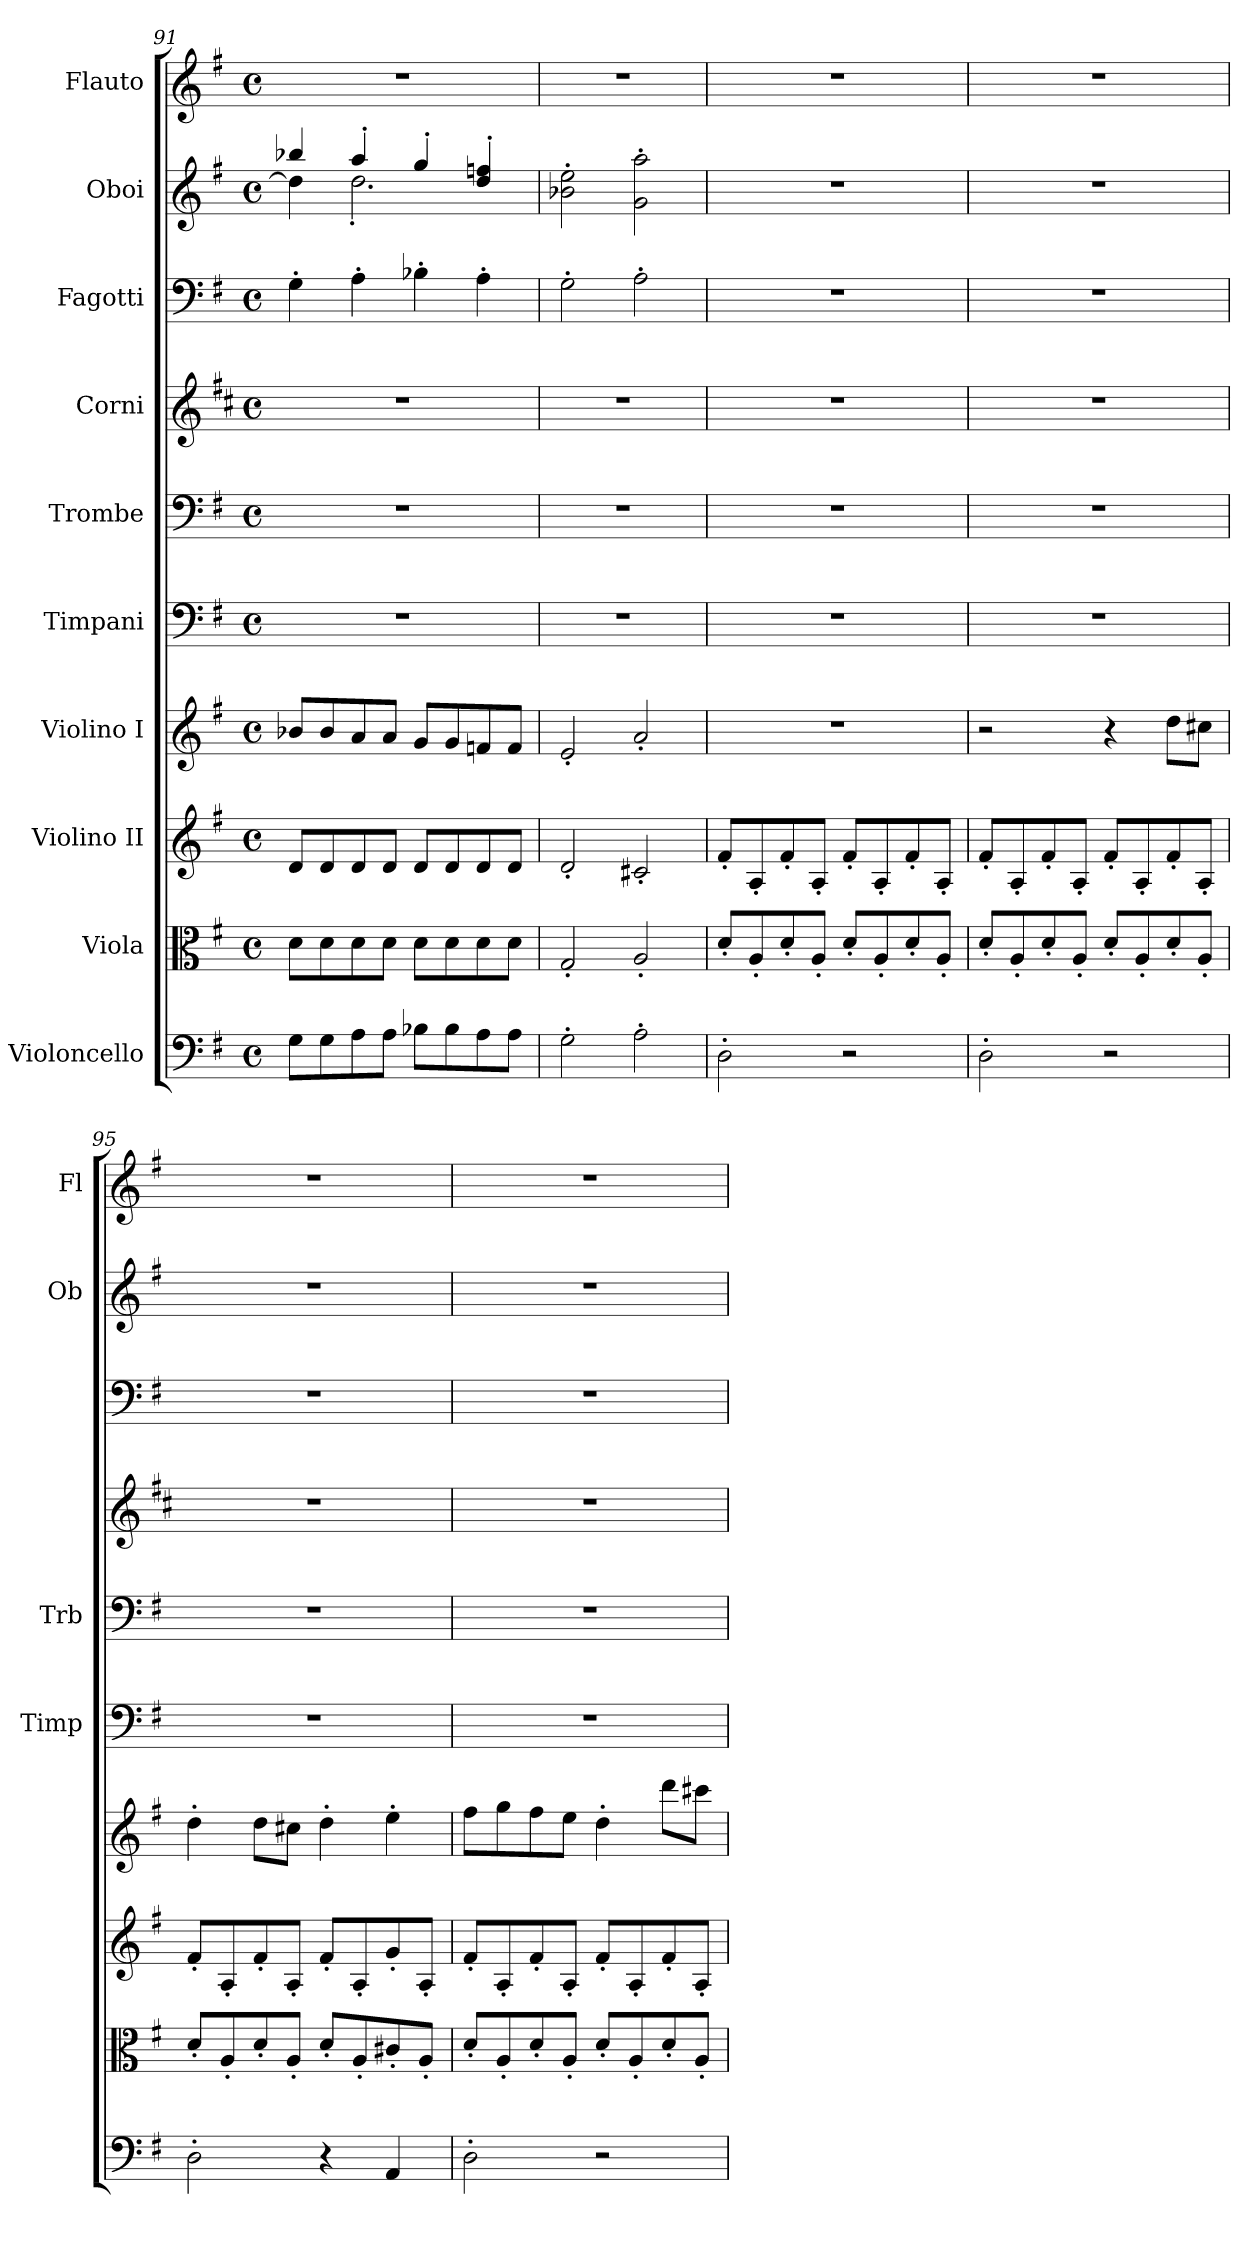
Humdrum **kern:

**kern	**kern	**kern	**kern	**kern	**kern	**kern	**kern	**kern	**kern
*part10	*part9	*part8	*part7	*part6	*part5	*part4	*part3	*part2	*part1
*staff10	*staff9	*staff8	*staff7	*staff6	*staff5	*staff4	*staff3	*staff2	*staff1
*I"Violoncello	*I"Viola	*I"Violino II	*I"Violino I	*I"Timpani	*I"Trombe	*I"Corni	*I"Fagotti	*I"Oboi	*I"Flauto
*	*	*	*	*I'Timp	*I'Trb	*	*	*I'Ob	*I'Fl
*clefF4	*clefC3	*clefG2	*clefG2	*clefF4	*clefF4	*clefG2	*clefF4	*clefG2	*clefG2
*	*	*	*	*	*	*ITrd4c7	*	*	*
*k[f#]	*k[f#]	*k[f#]	*k[f#]	*k[f#]	*k[f#]	*k[f#]	*k[f#]	*k[f#]	*k[f#]
*M4/4	*M4/4	*M4/4	*M4/4	*M4/4	*M4/4	*M4/4	*M4/4	*M4/4	*M4/4
*met(c)	*met(c)	*met(c)	*met(c)	*met(c)	*met(c)	*met(c)	*met(c)	*met(c)	*met(c)
=91	=91	=91	=91	=91	=91	=91	=91	=91	=91
*	*	*	*	*	*	*	*	*^	*
8G\L	8d\L	8d/L	8b-X/L	1r	1r	1r	4G'\	4bb-X/	4dd\]	1r
8G\	8d\	8d/	8b-/	.	.	.	.	.	.	.
8A\	8d\	8d/	8a/	.	.	.	4A'\	4aa'/	2.dd'\	.
8A\J	8d\J	8d/J	8a/J	.	.	.	.	.	.	.
8B-X\L	8d\L	8d/L	8g/L	.	.	.	4B-X'\	4gg'/	.	.
8B-\	8d\	8d/	8g/	.	.	.	.	.	.	.
8A\	8d\	8d/	8fn/	.	.	.	4A'\	4dd/' 4ffn/'	.	.
8A\J	8d\J	8d/J	8f/J	.	.	.	.	.	.	.
*	*	*	*	*	*	*	*	*v	*v	*
=92	=92	=92	=92	=92	=92	=92	=92	=92	=92
2G'\	2G'/	2d'/	2e'/	1r	1r	1r	2G'\	2b-X\' 2ee\'	1r
2A'\	2A'/	2c#X'/	2a'/	.	.	.	2A'\	2g\' 2aa\'	.
=93	=93	=93	=93	=93	=93	=93	=93	=93	=93
2D'\	8d'/L	8f#'/L	1r	1r	1r	1r	1r	1r	1r
.	8A'/	8A'/	.	.	.	.	.	.	.
.	8d'/	8f#'/	.	.	.	.	.	.	.
.	8A'/J	8A'/J	.	.	.	.	.	.	.
2r	8d'/L	8f#'/L	.	.	.	.	.	.	.
.	8A'/	8A'/	.	.	.	.	.	.	.
.	8d'/	8f#'/	.	.	.	.	.	.	.
.	8A'/J	8A'/J	.	.	.	.	.	.	.
=94	=94	=94	=94	=94	=94	=94	=94	=94	=94
2D'\	8d'/L	8f#'/L	2r	1r	1r	1r	1r	1r	1r
.	8A'/	8A'/	.	.	.	.	.	.	.
.	8d'/	8f#'/	.	.	.	.	.	.	.
.	8A'/J	8A'/J	.	.	.	.	.	.	.
2r	8d'/L	8f#'/L	4r	.	.	.	.	.	.
.	8A'/	8A'/	.	.	.	.	.	.	.
.	8d'/	8f#'/	8dd\L	.	.	.	.	.	.
.	8A'/J	8A'/J	8cc#X\J	.	.	.	.	.	.
!!LO:LB:g=z
=95	=95	=95	=95	=95	=95	=95	=95	=95	=95
2D'\	8d'/L	8f#'/L	4dd'\	1r	1r	1r	1r	1r	1r
.	8A'/	8A'/	.	.	.	.	.	.	.
.	8d'/	8f#'/	8dd\L	.	.	.	.	.	.
.	8A'/J	8A'/J	8cc#X\J	.	.	.	.	.	.
4r	8d'/L	8f#'/L	4dd'\	.	.	.	.	.	.
.	8A'/	8A'/	.	.	.	.	.	.	.
4AA/	8c#X'/	8g'/	4ee'\	.	.	.	.	.	.
.	8A'/J	8A'/J	.	.	.	.	.	.	.
=96	=96	=96	=96	=96	=96	=96	=96	=96	=96
2D'\	8d'/L	8f#'/L	8ff#\L	1r	1r	1r	1r	1r	1r
.	8A'/	8A'/	8gg\	.	.	.	.	.	.
.	8d'/	8f#'/	8ff#\	.	.	.	.	.	.
.	8A'/J	8A'/J	8ee\J	.	.	.	.	.	.
2r	8d'/L	8f#'/L	4dd'\	.	.	.	.	.	.
.	8A'/	8A'/	.	.	.	.	.	.	.
.	8d'/	8f#'/	8ddd\L	.	.	.	.	.	.
.	8A'/J	8A'/J	8ccc#X\J	.	.	.	.	.	.
=	=	=	=	=	=	=	=	=	=
*-	*-	*-	*-	*-	*-	*-	*-	*-	*-
